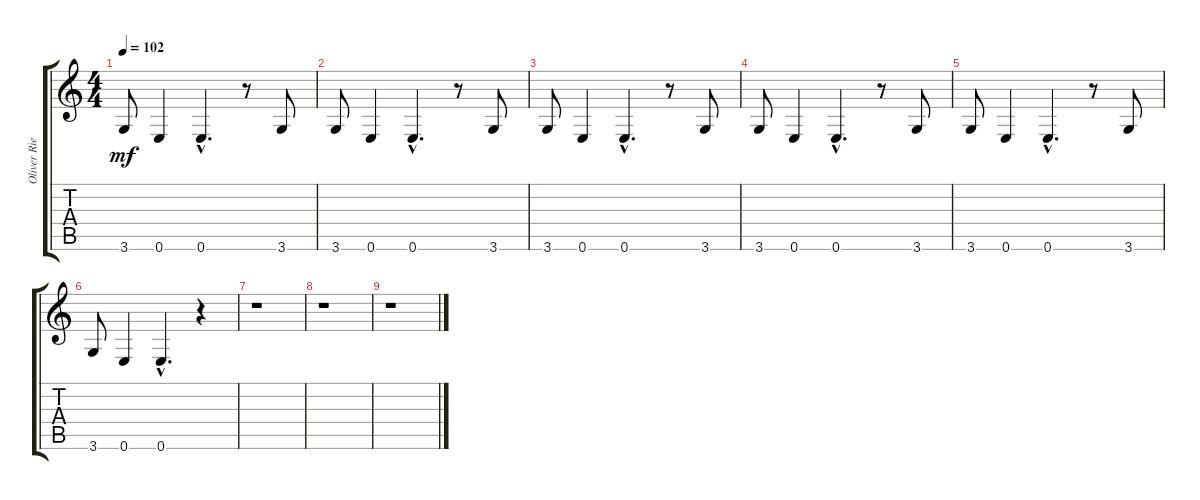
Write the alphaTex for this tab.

\track ("Oliver Riedel" "Oliver Rie") {instrument electricbassfinger}
\staff {score tabs}
\tuning (E4 B3 G3 D3 A2 E2) {hide}
\ts (4 4)
\tempo 102
\clef g2
\ks c
3.6.8{dy mf} 0.6.4 0.6{hac}.4{d} r.8 3.6.8 |
3.6.8 0.6.4 0.6{hac}.4{d} r.8 3.6.8 |
3.6.8 0.6.4 0.6{hac}.4{d} r.8 3.6.8 |
3.6.8 0.6.4 0.6{hac}.4{d} r.8 3.6.8 |
3.6.8 0.6.4 0.6{hac}.4{d} r.8 3.6.8 |
3.6.8 0.6.4 0.6{hac}.4{d} r.4 |
r.1 |
r.1 |
r.1
